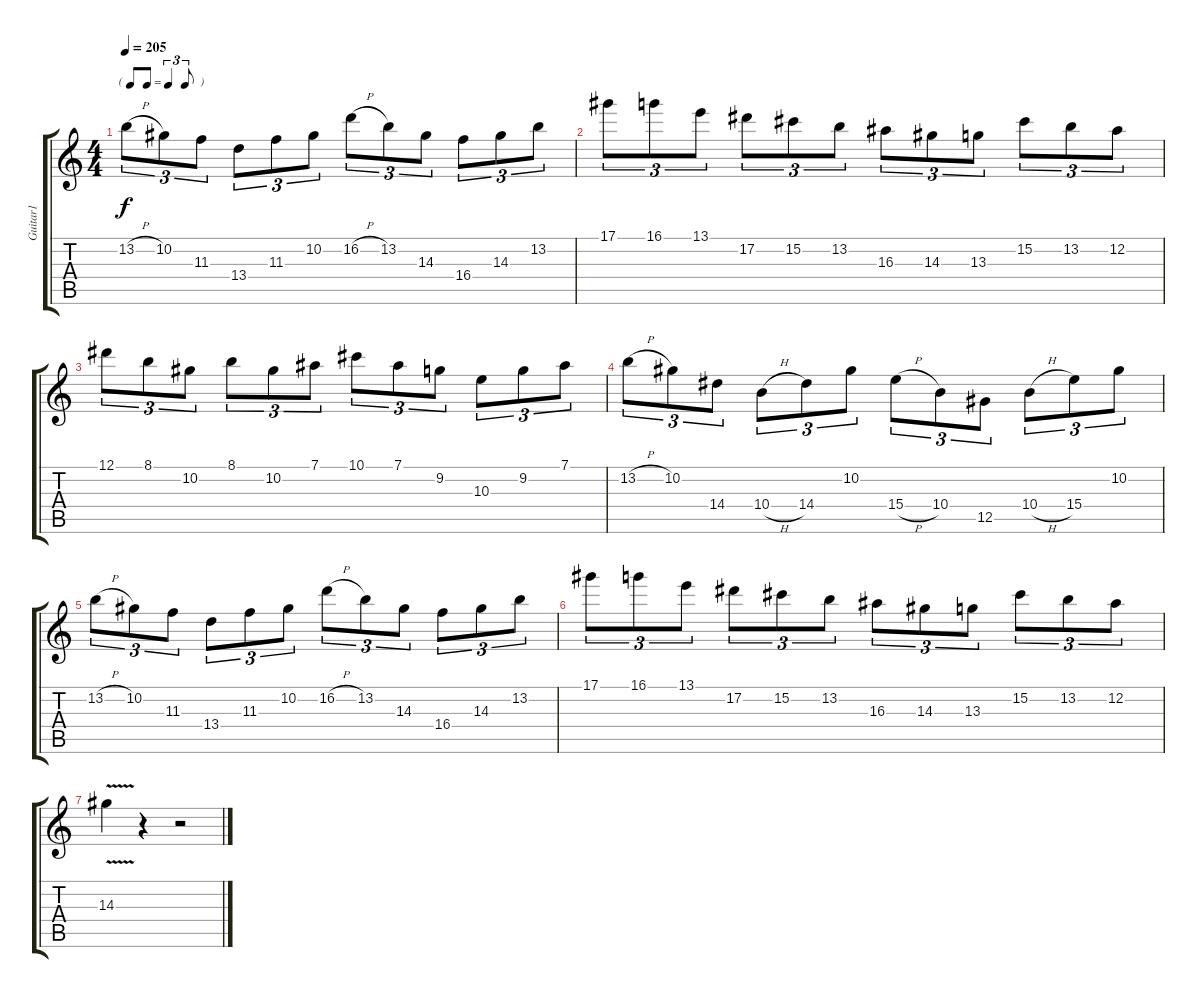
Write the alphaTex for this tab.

\track ("Guitar1" "Guitar1") {instrument distortionguitar}
\staff {score tabs}
\tuning (Eb4 Bb3 Gb3 Db3 Ab2 Eb2) {hide}
\ts (4 4)
\tf triplet8th
\tempo 205
\clef g2
\ks c
13.2{h}.8{tu (3 2) dy f} 10.2.8{tu (3 2)} 11.3.8{tu (3 2)} 13.4.8{tu (3 2)} 11.3.8{tu (3 2)} 10.2.8{tu (3 2)} 16.2{h}.8{tu (3 2)} 13.2.8{tu (3 2)} 14.3.8{tu (3 2)} 16.4.8{tu (3 2)} 14.3.8{tu (3 2)} 13.2.8{tu (3 2)} |
17.1.8{tu (3 2)} 16.1.8{tu (3 2)} 13.1.8{tu (3 2)} 17.2.8{tu (3 2)} 15.2.8{tu (3 2)} 13.2.8{tu (3 2)} 16.3.8{tu (3 2)} 14.3.8{tu (3 2)} 13.3.8{tu (3 2)} 15.2.8{tu (3 2)} 13.2.8{tu (3 2)} 12.2.8{tu (3 2)} |
12.1.8{tu (3 2)} 8.1.8{tu (3 2)} 10.2.8{tu (3 2)} 8.1.8{tu (3 2)} 10.2.8{tu (3 2)} 7.1.8{tu (3 2)} 10.1.8{tu (3 2)} 7.1.8{tu (3 2)} 9.2.8{tu (3 2)} 10.3.8{tu (3 2)} 9.2.8{tu (3 2)} 7.1.8{tu (3 2)} |
13.2{h}.8{tu (3 2)} 10.2.8{tu (3 2)} 14.4.8{tu (3 2)} 10.4{h}.8{tu (3 2)} 14.4.8{tu (3 2)} 10.2.8{tu (3 2)} 15.4{h}.8{tu (3 2)} 10.4.8{tu (3 2)} 12.5.8{tu (3 2)} 10.4{h}.8{tu (3 2)} 15.4.8{tu (3 2)} 10.2.8{tu (3 2)} |
13.2{h}.8{tu (3 2)} 10.2.8{tu (3 2)} 11.3.8{tu (3 2)} 13.4.8{tu (3 2)} 11.3.8{tu (3 2)} 10.2.8{tu (3 2)} 16.2{h}.8{tu (3 2)} 13.2.8{tu (3 2)} 14.3.8{tu (3 2)} 16.4.8{tu (3 2)} 14.3.8{tu (3 2)} 13.2.8{tu (3 2)} |
17.1.8{tu (3 2)} 16.1.8{tu (3 2)} 13.1.8{tu (3 2)} 17.2.8{tu (3 2)} 15.2.8{tu (3 2)} 13.2.8{tu (3 2)} 16.3.8{tu (3 2)} 14.3.8{tu (3 2)} 13.3.8{tu (3 2)} 15.2.8{tu (3 2)} 13.2.8{tu (3 2)} 12.2.8{tu (3 2)} |
14.3{v}.4 r.4 r.2
